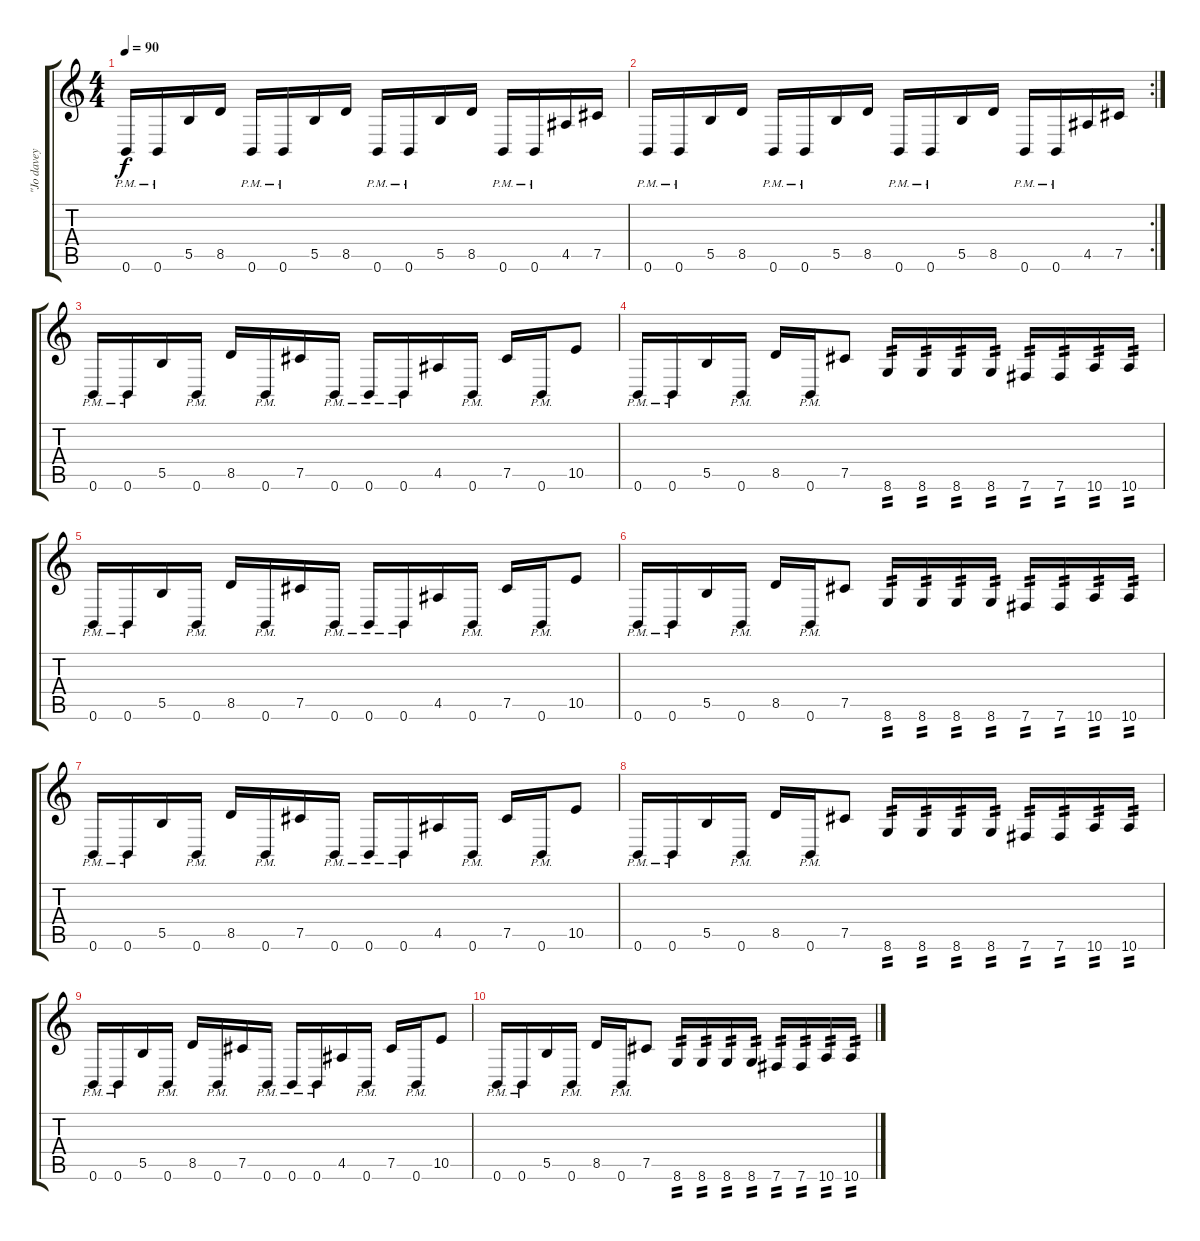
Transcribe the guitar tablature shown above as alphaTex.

\track ("\"Jo davey jones pierceson\"" "\"Jo davey ") {instrument distortionguitar}
\staff {score tabs}
\tuning (Db4 Ab3 E3 B2 Gb2 B1) {hide}
\ts (4 4)
\tempo 90
\clef g2
\ks c
0.6{pm}.16{dy f} 0.6{pm}.16 5.5.16 8.5.16 0.6{pm}.16 0.6{pm}.16 5.5.16 8.5.16 0.6{pm}.16 0.6{pm}.16 5.5.16 8.5.16 0.6{pm}.16 0.6{pm}.16 4.5.16 7.5.16 |
\rc 2
0.6{pm}.16 0.6{pm}.16 5.5.16 8.5.16 0.6{pm}.16 0.6{pm}.16 5.5.16 8.5.16 0.6{pm}.16 0.6{pm}.16 5.5.16 8.5.16 0.6{pm}.16 0.6{pm}.16 4.5.16 7.5.16 |
0.6{pm}.16 0.6{pm}.16 5.5.16 0.6{pm}.16 8.5.16 0.6{pm}.16 7.5.16 0.6{pm}.16 0.6{pm}.16 0.6{pm}.16 4.5.16 0.6{pm}.16 7.5.16 0.6{pm}.16 10.5.8 |
0.6{pm}.16 0.6{pm}.16 5.5.16 0.6{pm}.16 8.5.16 0.6{pm}.16 7.5.8 8.6.16{tp 2} 8.6.16{tp 2} 8.6.16{tp 2} 8.6.16{tp 2} 7.6.16{tp 2} 7.6.16{tp 2} 10.6.16{tp 2} 10.6.16{tp 2} |
0.6{pm}.16 0.6{pm}.16 5.5.16 0.6{pm}.16 8.5.16 0.6{pm}.16 7.5.16 0.6{pm}.16 0.6{pm}.16 0.6{pm}.16 4.5.16 0.6{pm}.16 7.5.16 0.6{pm}.16 10.5.8 |
0.6{pm}.16 0.6{pm}.16 5.5.16 0.6{pm}.16 8.5.16 0.6{pm}.16 7.5.8 8.6.16{tp 2} 8.6.16{tp 2} 8.6.16{tp 2} 8.6.16{tp 2} 7.6.16{tp 2} 7.6.16{tp 2} 10.6.16{tp 2} 10.6.16{tp 2} |
0.6{pm}.16 0.6{pm}.16 5.5.16 0.6{pm}.16 8.5.16 0.6{pm}.16 7.5.16 0.6{pm}.16 0.6{pm}.16 0.6{pm}.16 4.5.16 0.6{pm}.16 7.5.16 0.6{pm}.16 10.5.8 |
0.6{pm}.16 0.6{pm}.16 5.5.16 0.6{pm}.16 8.5.16 0.6{pm}.16 7.5.8 8.6.16{tp 2} 8.6.16{tp 2} 8.6.16{tp 2} 8.6.16{tp 2} 7.6.16{tp 2} 7.6.16{tp 2} 10.6.16{tp 2} 10.6.16{tp 2} |
0.6{pm}.16 0.6{pm}.16 5.5.16 0.6{pm}.16 8.5.16 0.6{pm}.16 7.5.16 0.6{pm}.16 0.6{pm}.16 0.6{pm}.16 4.5.16 0.6{pm}.16 7.5.16 0.6{pm}.16 10.5.8 |
0.6{pm}.16 0.6{pm}.16 5.5.16 0.6{pm}.16 8.5.16 0.6{pm}.16 7.5.8 8.6.16{tp 2} 8.6.16{tp 2} 8.6.16{tp 2} 8.6.16{tp 2} 7.6.16{tp 2} 7.6.16{tp 2} 10.6.16{tp 2} 10.6.16{tp 2}
